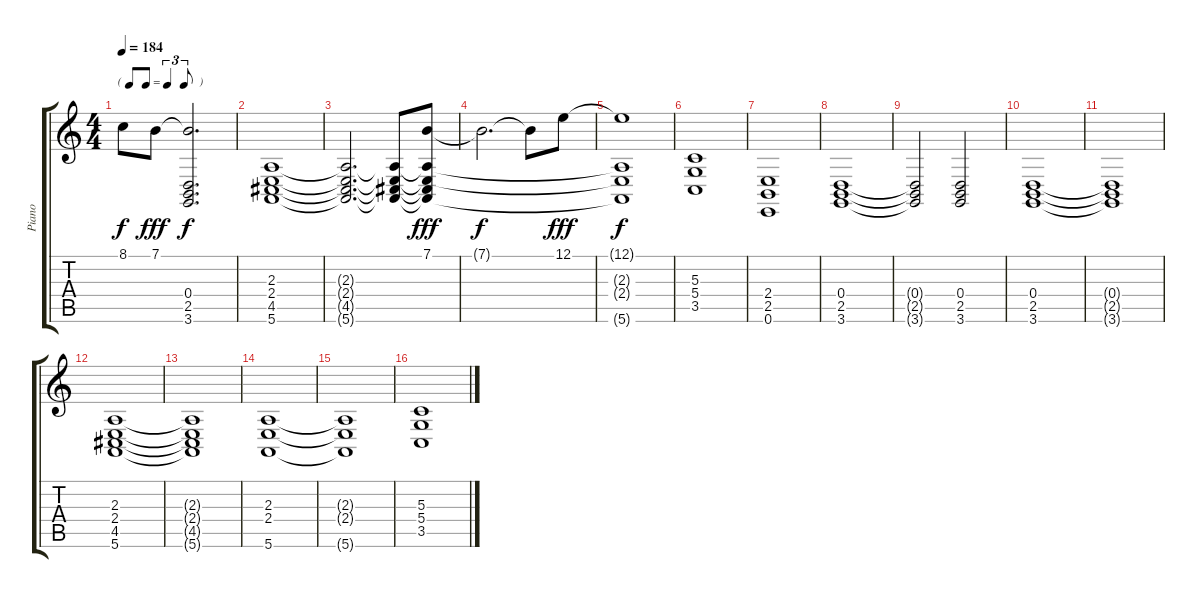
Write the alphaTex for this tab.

\track ("Piano" "Piano") {instrument acousticgrandpiano}
\staff {score tabs}
\tuning (E4 B3 G3 D3 A2 E2) {hide}
\ts (4 4)
\tf triplet8th
\tempo 184
\clef g2
\ks c
8.1{t}.8{dy f} 7.1.8{dy fff} (7.1{t} 0.4{t} 2.5{t} 3.6{t}).2{d dy f} |
(2.3 2.4 4.5 5.6).1 |
(2.3{t} 2.4{t} 4.5{t} 5.6{t}).2{d} (2.3{t} 2.4{t} 4.5{t} 5.6{t}).8 (7.1 2.3{t} 2.4{t} 4.5{t} 5.6{t}).8{dy fff} |
7.1{t}.2{d dy f} 7.1{t}.8 12.1.8{dy fff} |
(12.1{t} 2.3{t} 2.4{t} 5.6{t}).1{dy f} |
(5.3 5.4 3.5).1 |
(2.4 2.5 0.6).1 |
(0.4 2.5 3.6).1 |
(0.4{t} 2.5{t} 3.6{t}).2 (0.4 2.5 3.6).2 |
(0.4 2.5 3.6).1 |
(0.4{t} 2.5{t} 3.6{t}).1 |
(2.3 2.4 4.5 5.6).1 |
(2.3{t} 2.4{t} 4.5{t} 5.6{t}).1 |
(2.3 2.4 5.6).1 |
(2.3{t} 2.4{t} 5.6{t}).1 |
(5.3 5.4 3.5).1
